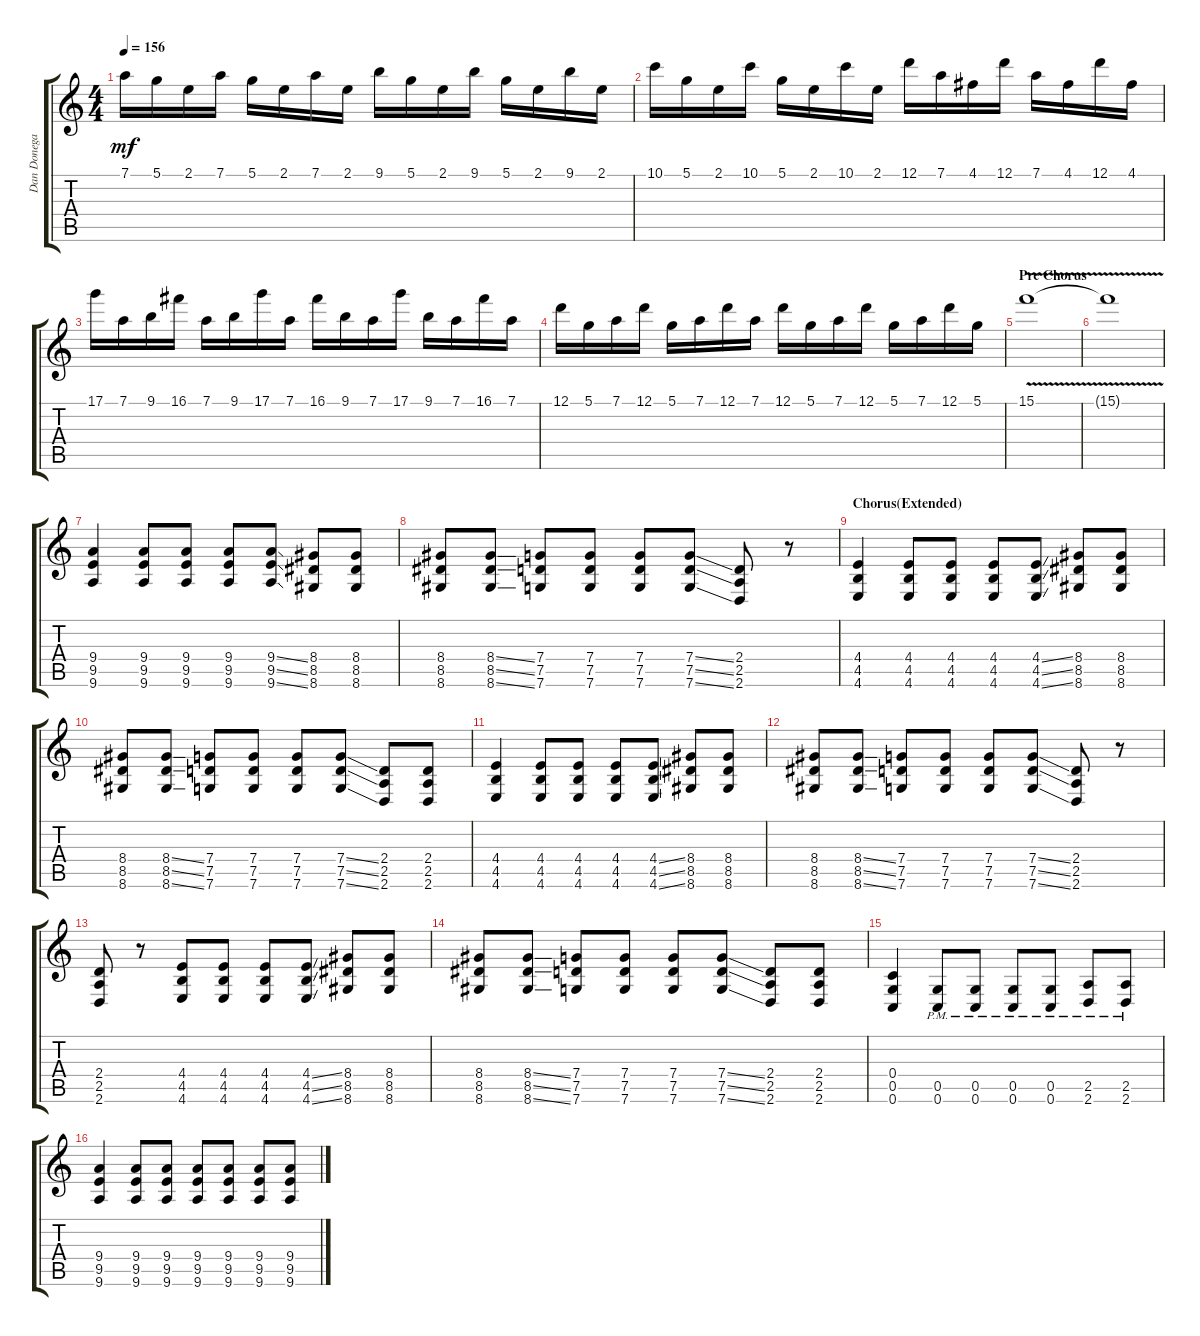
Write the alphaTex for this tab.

\track ("Dan Donegan" "Dan Donega") {instrument distortionguitar}
\staff {score tabs}
\tuning (D4 A3 F3 C3 G2 C2) {hide}
\ts (4 4)
\tempo 156
\clef g2
\ks c
7.1.16{dy mf} 5.1.16 2.1.16 7.1.16 5.1.16 2.1.16 7.1.16 2.1.16 9.1.16 5.1.16 2.1.16 9.1.16 5.1.16 2.1.16 9.1.16 2.1.16 |
10.1.16 5.1.16 2.1.16 10.1.16 5.1.16 2.1.16 10.1.16 2.1.16 12.1.16 7.1.16 4.1.16 12.1.16 7.1.16 4.1.16 12.1.16 4.1.16 |
17.1.16 7.1.16 9.1.16 16.1.16 7.1.16 9.1.16 17.1.16 7.1.16 16.1.16 9.1.16 7.1.16 17.1.16 9.1.16 7.1.16 16.1.16 7.1.16 |
12.1.16 5.1.16 7.1.16 12.1.16 5.1.16 7.1.16 12.1.16 7.1.16 12.1.16 5.1.16 7.1.16 12.1.16 5.1.16 7.1.16 12.1.16 5.1.16 |
\section ("" "Pre Chorus")
15.1{v}.1 |
15.1{v t}.1 |
(9.4 9.5 9.6).4 (9.4 9.5 9.6).8 (9.4 9.5 9.6).8 (9.4 9.5 9.6).8 (9.4{ss} 9.5{ss} 9.6{ss}).8 (8.4 8.5 8.6).8 (8.4 8.5 8.6).8 |
(8.4 8.5 8.6).8 (8.4{ss} 8.5{ss} 8.6{ss}).8 (7.4 7.5 7.6).8 (7.4 7.5 7.6).8 (7.4 7.5 7.6).8 (7.4{ss} 7.5{ss} 7.6{ss}).8 (2.4 2.5 2.6).8 r.8 |
\section ("" "Chorus(Extended)")
(4.4 4.5 4.6).4 (4.4 4.5 4.6).8 (4.4 4.5 4.6).8 (4.4 4.5 4.6).8 (4.4{ss} 4.5{ss} 4.6{ss}).8 (8.4 8.5 8.6).8 (8.4 8.5 8.6).8 |
(8.4 8.5 8.6).8 (8.4{ss} 8.5{ss} 8.6{ss}).8 (7.4 7.5 7.6).8 (7.4 7.5 7.6).8 (7.4 7.5 7.6).8 (7.4{ss} 7.5{ss} 7.6{ss}).8 (2.4 2.5 2.6).8 (2.4 2.5 2.6).8 |
(4.4 4.5 4.6).4 (4.4 4.5 4.6).8 (4.4 4.5 4.6).8 (4.4 4.5 4.6).8 (4.4{ss} 4.5{ss} 4.6{ss}).8 (8.4 8.5 8.6).8 (8.4 8.5 8.6).8 |
(8.4 8.5 8.6).8 (8.4{ss} 8.5{ss} 8.6{ss}).8 (7.4 7.5 7.6).8 (7.4 7.5 7.6).8 (7.4 7.5 7.6).8 (7.4{ss} 7.5{ss} 7.6{ss}).8 (2.4 2.5 2.6).8 r.8 |
(2.4 2.5 2.6).8 r.8 (4.4 4.5 4.6).8 (4.4 4.5 4.6).8 (4.4 4.5 4.6).8 (4.4{ss} 4.5{ss} 4.6{ss}).8 (8.4 8.5 8.6).8 (8.4 8.5 8.6).8 |
(8.4 8.5 8.6).8 (8.4{ss} 8.5{ss} 8.6{ss}).8 (7.4 7.5 7.6).8 (7.4 7.5 7.6).8 (7.4 7.5 7.6).8 (7.4{ss} 7.5{ss} 7.6{ss}).8 (2.4 2.5 2.6).8 (2.4 2.5 2.6).8 |
(0.4 0.5 0.6).4 (0.5{pm} 0.6{pm}).8 (0.5{pm} 0.6{pm}).8 (0.5{pm} 0.6{pm}).8 (0.5{pm} 0.6{pm}).8 (2.5{pm} 2.6{pm}).8 (2.5{pm} 2.6{pm}).8 |
(9.4 9.5 9.6).4 (9.4 9.5 9.6).8 (9.4 9.5 9.6).8 (9.4 9.5 9.6).8 (9.4 9.5 9.6).8 (9.4 9.5 9.6).8 (9.4 9.5 9.6).8
